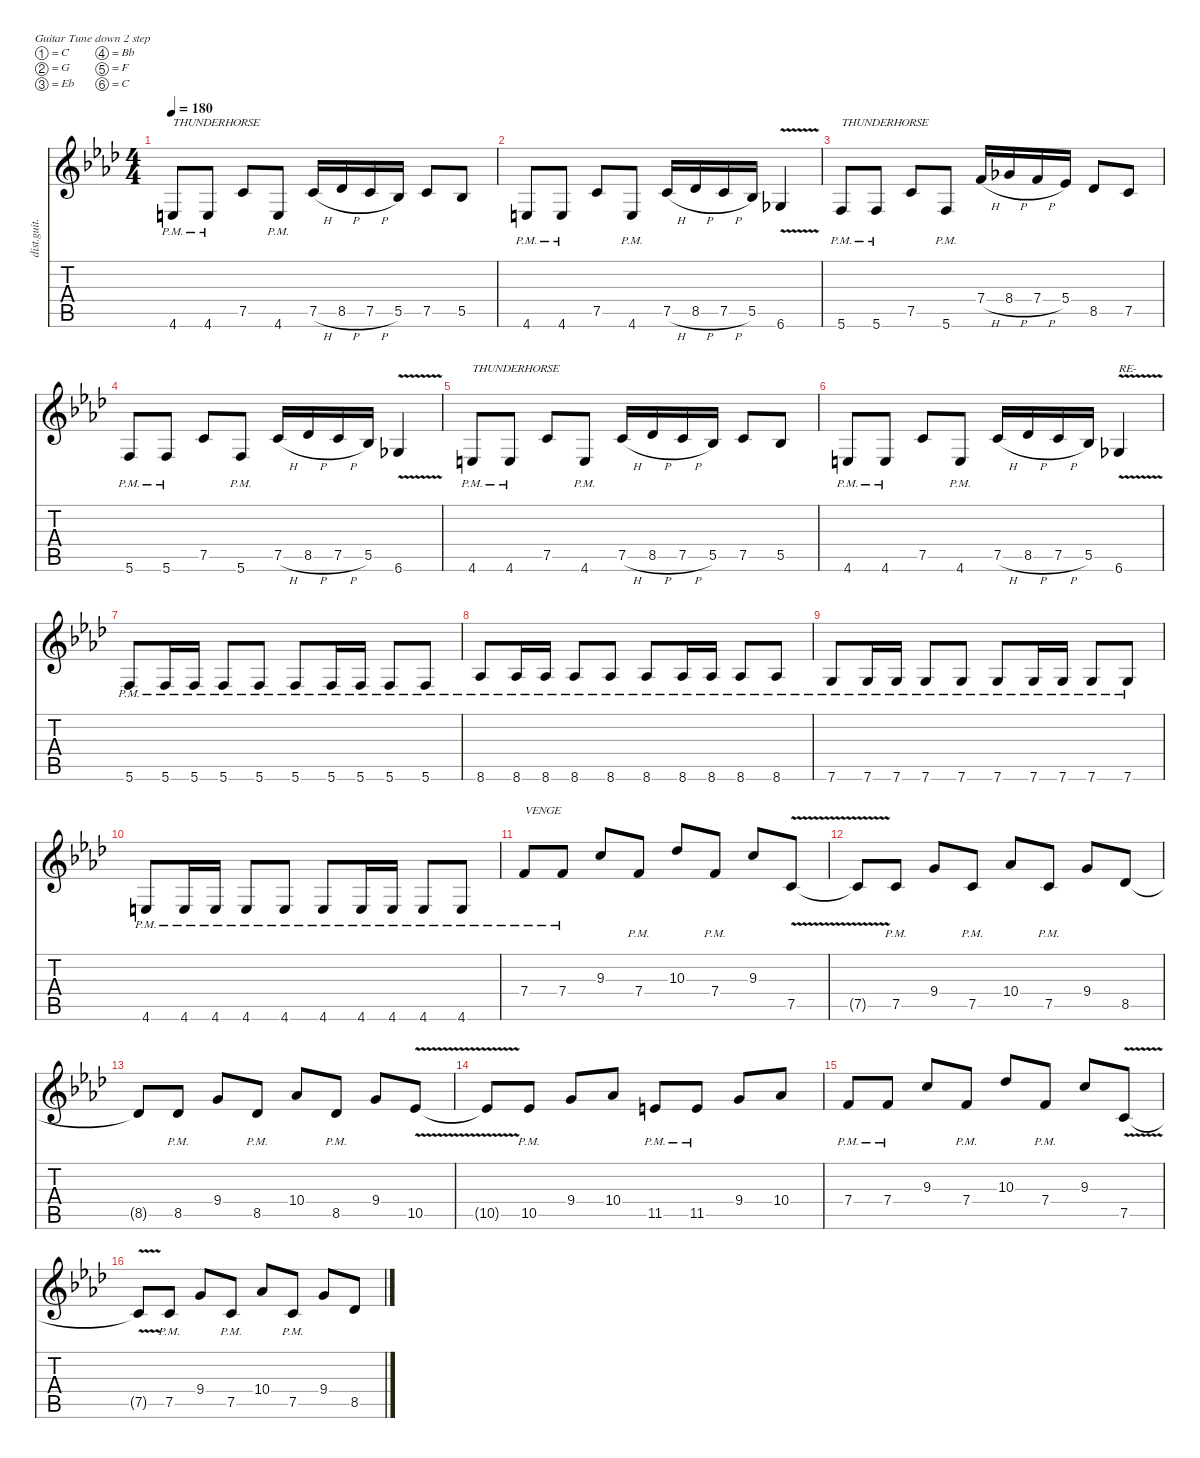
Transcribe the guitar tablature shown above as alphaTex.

\defaultSystemsLayout 4
\hideDynamics
\bracketExtendMode nobrackets
\track ("Rigo" "dist.guit.") {solo instrument distortionguitar}
\staff {score tabs}
\tuning (C4 G3 Eb3 Bb2 F2 C2)
\ts (4 4)
\tempo 180
\clef g2
\ks fminor
4.6{pm acc forcenatural}.8{txt "THUNDERHORSE" dy f beam Up} 4.6{pm acc forcenatural}.8{beam Up} 7.5{acc forcenatural}.8{beam Up} 4.6{pm acc forcenatural}.8{beam Up} 7.5{h acc forcenatural}.16{beam Up} 8.5{h acc b}.16{beam Up} 7.5{h acc forcenatural}.16{beam Up} 5.5{acc b}.16{beam Up} 7.5{acc forcenatural}.8{beam Up} 5.5{acc b}.8{beam Up} |
4.6{pm acc forcenatural}.8{beam Up} 4.6{pm acc forcenatural}.8{beam Up} 7.5{acc forcenatural}.8{beam Up} 4.6{pm acc forcenatural}.8{beam Up} 7.5{h acc forcenatural}.16{beam Up} 8.5{h acc b}.16{beam Up} 7.5{h acc forcenatural}.16{beam Up} 5.5{acc b}.16{beam Up} 6.6{v acc b}.4{beam Up} |
5.6{pm acc forcenatural}.8{txt "THUNDERHORSE" beam Up} 5.6{pm acc forcenatural}.8{beam Up} 7.5{acc forcenatural}.8{beam Up} 5.6{pm acc forcenatural}.8{beam Up} 7.4{h acc forcenatural}.16{beam Up} 8.4{h acc b}.16{beam Up} 7.4{h acc forcenatural}.16{beam Up} 5.4{acc b}.16{beam Up} 8.5{acc b}.8{beam Up} 7.5{acc forcenatural}.8{beam Up} |
5.6{pm acc forcenatural}.8{beam Up} 5.6{pm acc forcenatural}.8{beam Up} 7.5{acc forcenatural}.8{beam Up} 5.6{pm acc forcenatural}.8{beam Up} 7.5{h acc forcenatural}.16{beam Up} 8.5{h acc b}.16{beam Up} 7.5{h acc forcenatural}.16{beam Up} 5.5{acc b}.16{beam Up} 6.6{v acc b}.4{beam Up} |
4.6{pm acc forcenatural}.8{txt "THUNDERHORSE" beam Up} 4.6{pm acc forcenatural}.8{beam Up} 7.5{acc forcenatural}.8{beam Up} 4.6{pm acc forcenatural}.8{beam Up} 7.5{h acc forcenatural}.16{beam Up} 8.5{h acc b}.16{beam Up} 7.5{h acc forcenatural}.16{beam Up} 5.5{acc b}.16{beam Up} 7.5{acc forcenatural}.8{beam Up} 5.5{acc b}.8{beam Up} |
4.6{pm acc forcenatural}.8{beam Up} 4.6{pm acc forcenatural}.8{beam Up} 7.5{acc forcenatural}.8{beam Up} 4.6{pm acc forcenatural}.8{beam Up} 7.5{h acc forcenatural}.16{beam Up} 8.5{h acc b}.16{beam Up} 7.5{h acc forcenatural}.16{beam Up} 5.5{acc b}.16{beam Up} 6.6{v acc b}.4{txt "RE-" beam Up} |
5.6{pm acc forcenatural}.8{beam Up} 5.6{pm acc forcenatural}.16{beam Up} 5.6{pm acc forcenatural}.16{beam Up} 5.6{pm acc forcenatural}.8{beam Up} 5.6{pm acc forcenatural}.8{beam Up} 5.6{pm acc forcenatural}.8{beam Up} 5.6{pm acc forcenatural}.16{beam Up} 5.6{pm acc forcenatural}.16{beam Up} 5.6{pm acc forcenatural}.8{beam Up} 5.6{pm acc forcenatural}.8{beam Up} |
8.6{pm acc b}.8{beam Up} 8.6{pm acc b}.16{beam Up} 8.6{pm acc b}.16{beam Up} 8.6{pm acc b}.8{beam Up} 8.6{pm acc b}.8{beam Up} 8.6{pm acc b}.8{beam Up} 8.6{pm acc b}.16{beam Up} 8.6{pm acc b}.16{beam Up} 8.6{pm acc b}.8{beam Up} 8.6{pm acc b}.8{beam Up} |
7.6{pm acc forcenatural}.8{beam Up} 7.6{pm acc forcenatural}.16{beam Up} 7.6{pm acc forcenatural}.16{beam Up} 7.6{pm acc forcenatural}.8{beam Up} 7.6{pm acc forcenatural}.8{beam Up} 7.6{pm acc forcenatural}.8{beam Up} 7.6{pm acc forcenatural}.16{beam Up} 7.6{pm acc forcenatural}.16{beam Up} 7.6{pm acc forcenatural}.8{beam Up} 7.6{pm acc forcenatural}.8{beam Up} |
4.6{pm acc forcenatural}.8{beam Up} 4.6{pm acc forcenatural}.16{beam Up} 4.6{pm acc forcenatural}.16{beam Up} 4.6{pm acc forcenatural}.8{beam Up} 4.6{pm acc forcenatural}.8{beam Up} 4.6{pm acc forcenatural}.8{beam Up} 4.6{pm acc forcenatural}.16{beam Up} 4.6{pm acc forcenatural}.16{beam Up} 4.6{pm acc forcenatural}.8{beam Up} 4.6{pm acc forcenatural}.8{beam Up} |
7.4{pm acc forcenatural}.8{txt "VENGE" beam Up} 7.4{pm acc forcenatural}.8{beam Up} 9.3{acc forcenatural}.8{beam Up} 7.4{pm acc forcenatural}.8{beam Up} 10.3{acc b}.8{beam Up} 7.4{pm acc forcenatural}.8{beam Up} 9.3{acc forcenatural}.8{beam Up} 7.5{v acc forcenatural}.8{beam Up} |
7.5{v t acc forcenatural}.8{beam Up} 7.5{pm acc forcenatural}.8{beam Up} 9.4{acc forcenatural}.8{beam Up} 7.5{pm acc forcenatural}.8{beam Up} 10.4{acc b}.8{beam Up} 7.5{pm acc forcenatural}.8{beam Up} 9.4{acc forcenatural}.8{beam Up} 8.5{acc b}.8{beam Up} |
8.5{t acc b}.8{beam Up} 8.5{pm acc b}.8{beam Up} 9.4{acc forcenatural}.8{beam Up} 8.5{pm acc b}.8{beam Up} 10.4{acc b}.8{beam Up} 8.5{pm acc b}.8{beam Up} 9.4{acc forcenatural}.8{beam Up} 10.5{v acc b}.8{beam Up} |
10.5{v t acc b}.8{beam Up} 10.5{pm acc b}.8{beam Up} 9.4{acc forcenatural}.8{beam Up} 10.4{acc b}.8{beam Up} 11.5{pm acc forcenatural}.8{beam Up} 11.5{pm acc forcenatural}.8{beam Up} 9.4{acc forcenatural}.8{beam Up} 10.4{acc b}.8{beam Up} |
7.4{pm acc forcenatural}.8{beam Up} 7.4{pm acc forcenatural}.8{beam Up} 9.3{acc forcenatural}.8{beam Up} 7.4{pm acc forcenatural}.8{beam Up} 10.3{acc b}.8{beam Up} 7.4{pm acc forcenatural}.8{beam Up} 9.3{acc forcenatural}.8{beam Up} 7.5{v acc forcenatural}.8{beam Up} |
7.5{v t acc forcenatural}.8{beam Up} 7.5{pm acc forcenatural}.8{beam Up} 9.4{acc forcenatural}.8{beam Up} 7.5{pm acc forcenatural}.8{beam Up} 10.4{acc b}.8{beam Up} 7.5{pm acc forcenatural}.8{beam Up} 9.4{acc forcenatural}.8{beam Up} 8.5{acc b}.8{beam Up}
